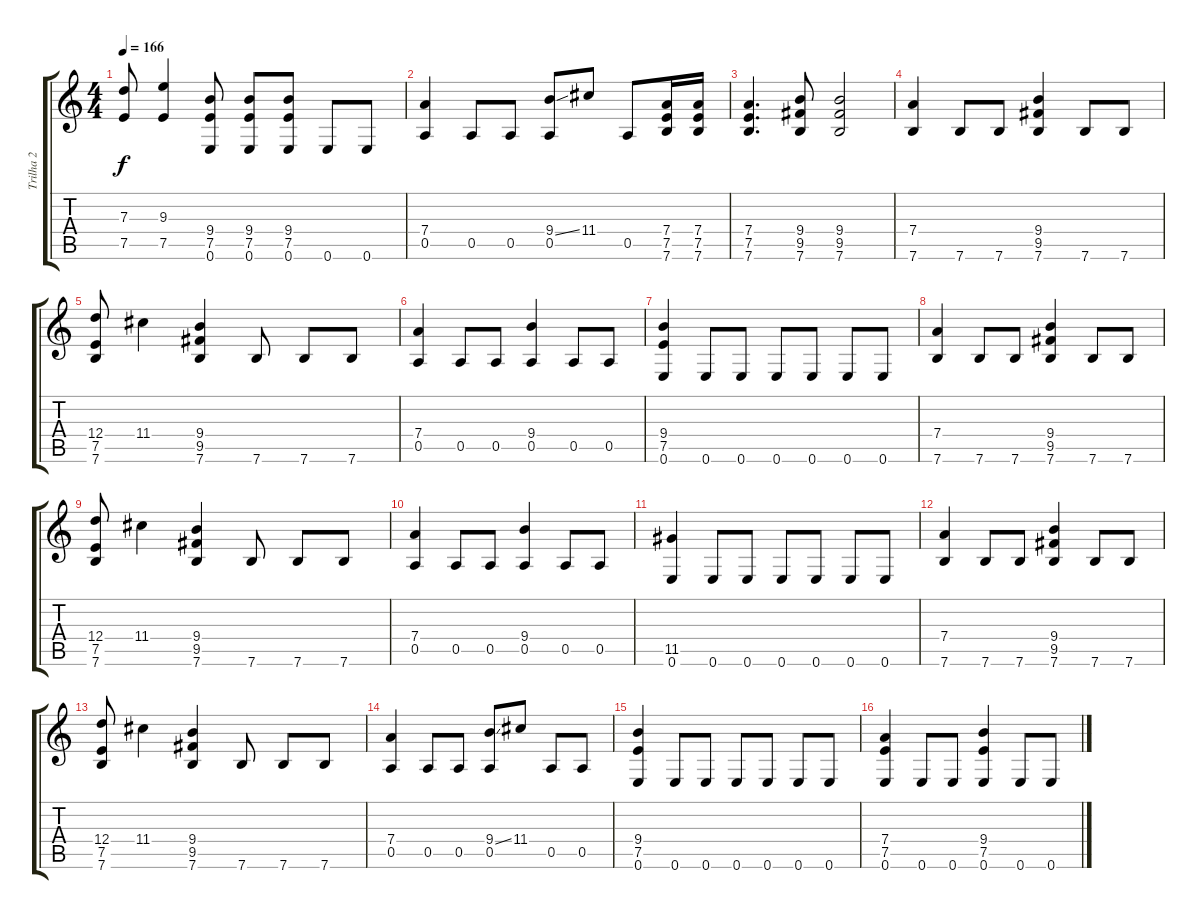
\track ("Trilha 2" "Trilha 2") {instrument distortionguitar}
\staff {score tabs}
\tuning (E4 B3 G3 D3 A2 E2) {hide}
\ts (4 4)
\tempo 166
\clef g2
\ks c
(7.3 7.5).8{dy f} (9.3 7.5).4 (9.4 7.5 0.6).8 (9.4 7.5 0.6).8 (9.4 7.5 0.6).8 0.6.8 0.6.8 |
(7.4 0.5).4 0.5.8 0.5.8 (9.4{ss} 0.5).8 11.4.8 0.5.8 (7.4 7.5 7.6).16 (7.4 7.5 7.6).16 |
(7.4 7.5 7.6).4{d} (9.4 9.5 7.6).8 (9.4 9.5 7.6).2 |
(7.4 7.6).4 7.6.8 7.6.8 (9.4 9.5 7.6).4 7.6.8 7.6.8 |
(12.4 7.5 7.6).8 11.4.4 (9.4 9.5 7.6).4 7.6.8 7.6.8 7.6.8 |
(7.4 0.5).4 0.5.8 0.5.8 (9.4 0.5).4 0.5.8 0.5.8 |
(9.4 7.5 0.6).4 0.6.8 0.6.8 0.6.8 0.6.8 0.6.8 0.6.8 |
(7.4 7.6).4 7.6.8 7.6.8 (9.4 9.5 7.6).4 7.6.8 7.6.8 |
(12.4 7.5 7.6).8 11.4.4 (9.4 9.5 7.6).4 7.6.8 7.6.8 7.6.8 |
(7.4 0.5).4 0.5.8 0.5.8 (9.4 0.5).4 0.5.8 0.5.8 |
(11.5 0.6).4 0.6.8 0.6.8 0.6.8 0.6.8 0.6.8 0.6.8 |
(7.4 7.6).4 7.6.8 7.6.8 (9.4 9.5 7.6).4 7.6.8 7.6.8 |
(12.4 7.5 7.6).8 11.4.4 (9.4 9.5 7.6).4 7.6.8 7.6.8 7.6.8 |
(7.4 0.5).4 0.5.8 0.5.8 (9.4{ss} 0.5).8 11.4.8 0.5.8 0.5.8 |
(9.4 7.5 0.6).4 0.6.8 0.6.8 0.6.8 0.6.8 0.6.8 0.6.8 |
(7.4 7.5 0.6).4 0.6.8 0.6.8 (9.4 7.5 0.6).4 0.6.8 0.6.8
